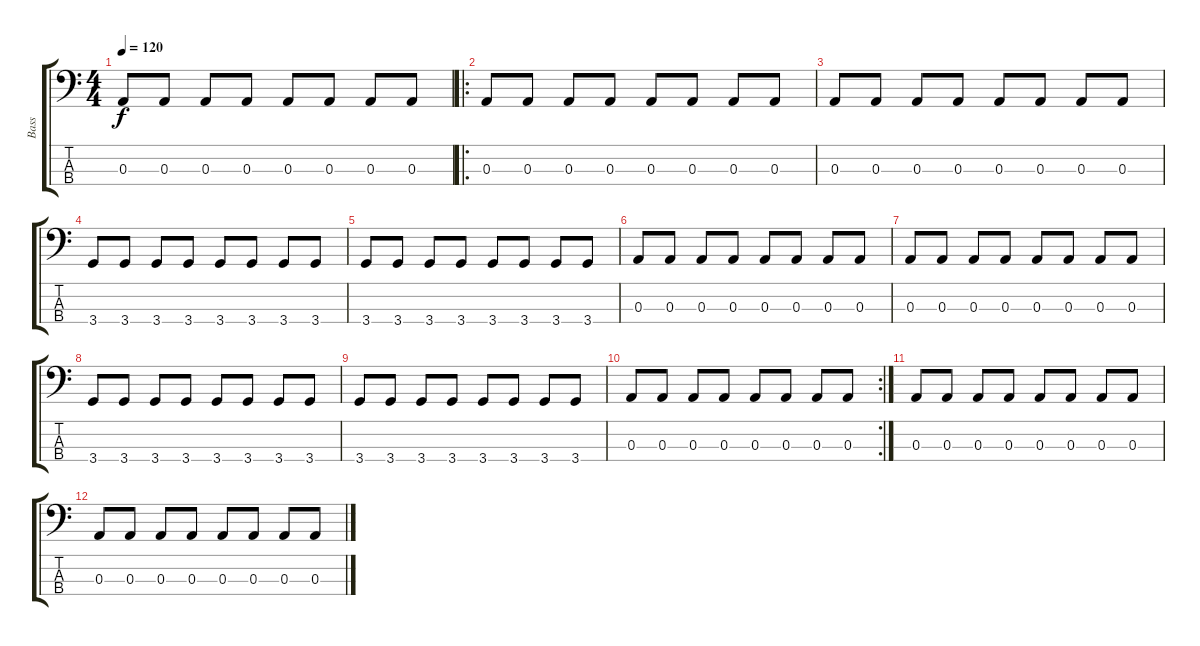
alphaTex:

\track ("Bass" "Bass") {instrument electricbasspick}
\staff {score tabs}
\tuning (G2 D2 A1 E1) {hide}
\ts (4 4)
\tempo 120
\clef f4
\ks c
0.3.8{dy f instrument electricbasspick} 0.3.8 0.3.8 0.3.8 0.3.8 0.3.8 0.3.8 0.3.8 |
\ro
0.3.8 0.3.8 0.3.8 0.3.8 0.3.8 0.3.8 0.3.8 0.3.8 |
0.3.8 0.3.8 0.3.8 0.3.8 0.3.8 0.3.8 0.3.8 0.3.8 |
3.4.8 3.4.8 3.4.8 3.4.8 3.4.8 3.4.8 3.4.8 3.4.8 |
3.4.8 3.4.8 3.4.8 3.4.8 3.4.8 3.4.8 3.4.8 3.4.8 |
0.3.8 0.3.8 0.3.8 0.3.8 0.3.8 0.3.8 0.3.8 0.3.8 |
0.3.8 0.3.8 0.3.8 0.3.8 0.3.8 0.3.8 0.3.8 0.3.8 |
3.4.8 3.4.8 3.4.8 3.4.8 3.4.8 3.4.8 3.4.8 3.4.8 |
3.4.8 3.4.8 3.4.8 3.4.8 3.4.8 3.4.8 3.4.8 3.4.8 |
\rc 2
0.3.8 0.3.8 0.3.8 0.3.8 0.3.8 0.3.8 0.3.8 0.3.8 |
0.3.8 0.3.8 0.3.8 0.3.8 0.3.8 0.3.8 0.3.8 0.3.8 |
0.3.8 0.3.8 0.3.8 0.3.8 0.3.8 0.3.8 0.3.8 0.3.8
